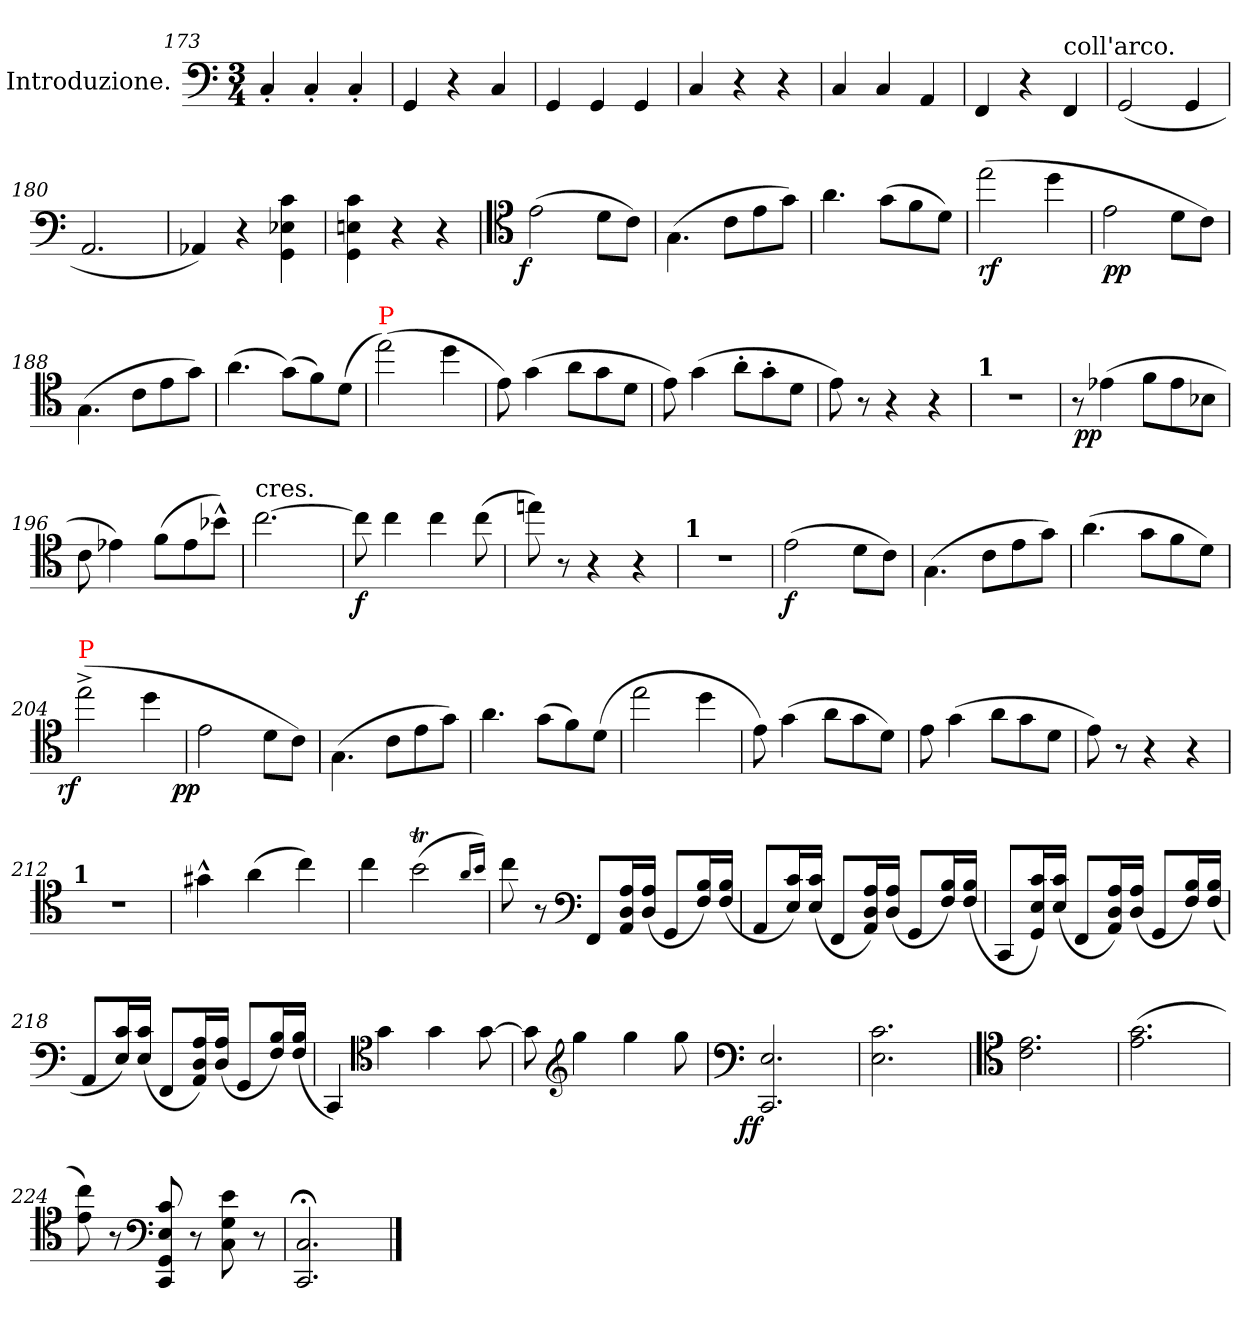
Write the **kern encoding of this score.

**kern	**dynam
*part1	*part1
*staff1	*staff1
*I"Introduzione.	*
*clefF4	*
*k[]	*
*M3/4	*
=173	=173
4C'<	.
4C'<	.
4C'<	.
=174	=174
4GG	.
4r	.
4C	.
=175	=175
4GG	.
4GG	.
4GG	.
=176	=176
4C	.
4r	.
4r	.
=177	=177
4C	.
4C	.
4AA	.
=178	=178
4FF	.
4r	.
!LO:TX:a:t=coll'arco.	!
4FF	.
=179	=179
(<2GG	.
4GG	.
=180	=180
2.AA	.
=181	=181
4AA-X)	.
4r	.
4c 4E-X 4GG	.
=182	=182
4c 4En 4GG	.
4r	.
4r	.
=183	=183
*clefC4	*
!	!LO:DY:rj
(>2e	f
8dL	.
8cJ)	.
=184	=184
(>4.G\	.
8cL	.
8e	.
8gJ)	.
=185	=185
4.a	.
(>8gL	.
8f	.
8dJ)	.
=186	=186
(>2ee	rf
4dd	.
=187	=187
2e	pp
8dL	.
8cJ)	.
=188	=188
(>4.G\	.
8cL	.
8e	.
8gJ)	.
=189	=189
(>4.a	.
(>8gL)	.
8f)	.
(>8dJ	.
=190	=190
!LO:TX:a:color=red:t=P	!
(>2ee)	.
4dd	.
=191	=191
8e)	.
(>4g	.
8aL	.
8g	.
8dJ	.
=192	=192
8e)	.
(>4g	.
8a'>L	.
8g'>	.
8dJ	.
=193	=193
8e)	.
8r	.
4r	.
4r	.
=194	=194
!LO:TX:a:B:t=1	!
2.r	.
=195	=195
8r	.
!	!LO:DY:rj
(>4e-X	pp
8fL	.
8e-	.
8B-XJ	.
=196	=196
8c	.
4e-X)	.
(>8fL	.
8e-	.
8b-X^^>J)	.
=197	=197
!LO:TX:t=cres.	!
[2.cc	.
=198	=198
8cc]	f
4cc	.
4cc	.
(>8cc	.
=199	=199
8een)	.
8r	.
4r	.
4r	.
=200	=200
!LO:TX:a:B:t=1	!
2.r	.
=201	=201
(>2e	f
8dL	.
8cJ)	.
=202	=202
(>4.G\	.
8cL	.
8e	.
8gJ)	.
=203	=203
(>4.a	.
8gL	.
8f	.
8dJ)	.
=204	=204
!LO:TX:a:color=red:t=P	!
!	!LO:DY:rj
(>2ee^<	rf
4dd	.
=205	=205
!	!LO:DY:rj
2e	pp
8dL	.
8cJ)	.
=206	=206
(>4.G\	.
8cL	.
8e	.
8gJ)	.
=207	=207
4.a	.
(>8gL	.
8f)	.
(>8dJ	.
=208	=208
2ee	.
4dd	.
=209	=209
8e)	.
(>4g	.
8aL	.
8g	.
8dJ)	.
=210	=210
8e	.
(>4g	.
8aL	.
8g	.
8dJ	.
=211	=211
8e)	.
8r	.
4r	.
4r	.
=212	=212
!LO:TX:a:B:t=1	!
2.r	.
=213	=213
4g#X^^>	.
(>4a	.
4cc)	.
=214	=214
4cc	.
(<2bt	.
16qqaLL	.
16qqbJJ)	.
=215	=215
8cc	.
8r	.
*clefF4	*
8FFL	.
16A 16D 16AAL	.
(<16A 16DJJ	.
8GG/L	.
16B 16FL)	.
(<16B 16FJJ	.
=216	=216
8AA/L	.
16c 16EL)	.
(<16c 16EJJ	.
8FFL	.
16A 16D 16AAL)	.
(<16A 16DJJ	.
8GG/L	.
16B 16FL)	.
(<16B 16FJJ	.
=217	=217
8CCL	.
16c 16E 16GGL)	.
(<16c 16EJJ	.
8FFL	.
16A 16D 16AAL)	.
(<16A 16DJJ	.
8GG/L	.
16B 16FL)	.
(<16B 16FJJ	.
=218	=218
8AA/L	.
16c 16EL)	.
(<16c 16EJJ	.
8FFL	.
16A 16D 16AAL)	.
(<16A 16DJJ	.
8GG/L	.
16B 16FL)	.
(<16B 16FJJ	.
=	=
4CC)	.
*clefC4	*
4g	.
4g	.
[8g	.
=219	=219
8g]	.
*clefG2	*
4gg	.
4gg	.
8gg	.
=220	=220
*clefF4	*
!	!LO:DY:rj
2.E 2.CC	ff
=221	=221
2.c 2.E	.
=222	=222
*clefC4	*
2.e 2.c	.
=223	=223
(>2.g 2.e	.
=224	=224
8cc 8e)	.
8r	.
*clefF4	*
8c 8E 8GG 8CC	.
8r	.
8e 8G 8C	.
8r	.
=225	=225
2.C;< 2.CC;<	.
==	==
*-	*-
